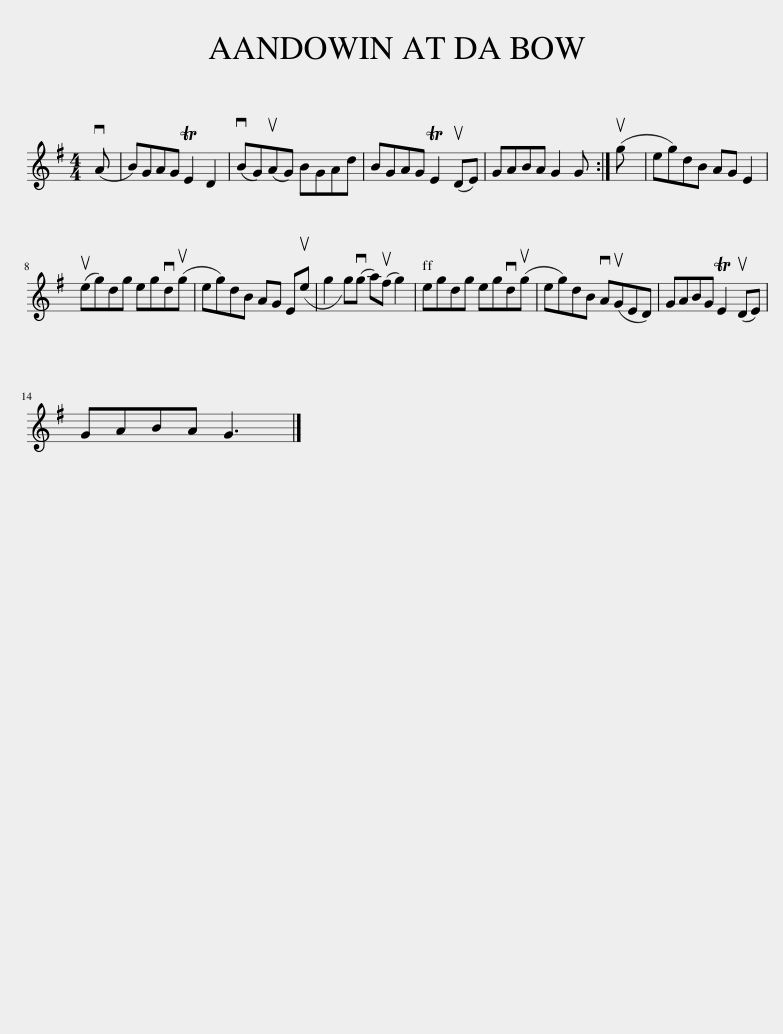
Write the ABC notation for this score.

X:1
L:1/8
M:4/4
I:linebreak $
K:G
V:1 treble
V:1
 (vA | B)GAG TE2 D2 | (vBG)(uAG) BGAd | BGAG TE2 (uDE) | GABA G2 G :| %5
 (ug | eg)dB AG E2 |$ (ueg)dg egvd(ug | eg)dB AG E(ue | g2 g)(vg a)(uf g2) | %10
 egdg egvd(ug | eg)dB vA(uGED) | GABG TE2 (uDE) |$ GABA G3 |] %14
